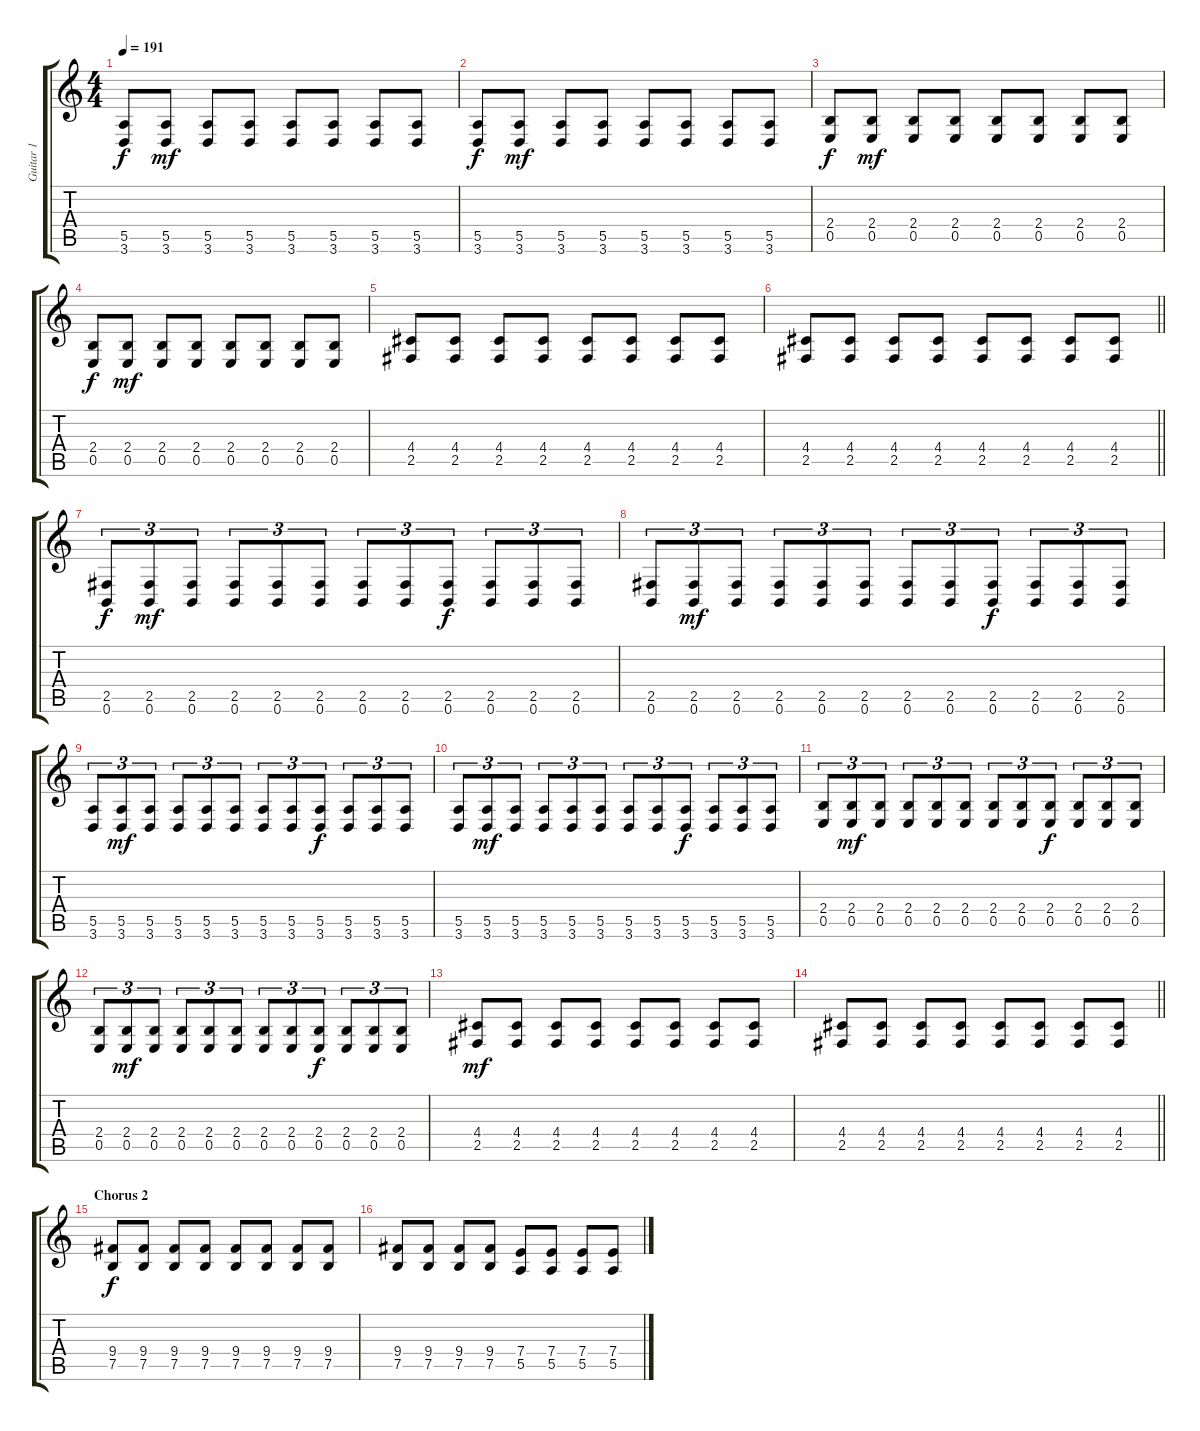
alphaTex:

\track ("Guitar 1" "Guitar 1") {instrument distortionguitar}
\staff {score tabs}
\tuning (B3 Gb3 D3 A2 E2 B1) {hide}
\ts (4 4)
\tempo 191
\clef g2
\ks c
(5.5 3.6).8{dy f} (5.5 3.6).8{dy mf} (5.5 3.6).8 (5.5 3.6).8 (5.5 3.6).8 (5.5 3.6).8 (5.5 3.6).8 (5.5 3.6).8 |
(5.5 3.6).8{dy f} (5.5 3.6).8{dy mf} (5.5 3.6).8 (5.5 3.6).8 (5.5 3.6).8 (5.5 3.6).8 (5.5 3.6).8 (5.5 3.6).8 |
(2.4 0.5).8{dy f} (2.4 0.5).8{dy mf} (2.4 0.5).8 (2.4 0.5).8 (2.4 0.5).8 (2.4 0.5).8 (2.4 0.5).8 (2.4 0.5).8 |
(2.4 0.5).8{dy f} (2.4 0.5).8{dy mf} (2.4 0.5).8 (2.4 0.5).8 (2.4 0.5).8 (2.4 0.5).8 (2.4 0.5).8 (2.4 0.5).8 |
(4.4 2.5).8 (4.4 2.5).8 (4.4 2.5).8 (4.4 2.5).8 (4.4 2.5).8 (4.4 2.5).8 (4.4 2.5).8 (4.4 2.5).8 |
\barLineRight lightlight
(4.4 2.5).8 (4.4 2.5).8 (4.4 2.5).8 (4.4 2.5).8 (4.4 2.5).8 (4.4 2.5).8 (4.4 2.5).8 (4.4 2.5).8 |
\section ("" "")
(2.5 0.6).8{tu (3 2) dy f} (2.5 0.6).8{tu (3 2) dy mf} (2.5 0.6).8{tu (3 2)} (2.5 0.6).8{tu (3 2)} (2.5 0.6).8{tu (3 2)} (2.5 0.6).8{tu (3 2)} (2.5 0.6).8{tu (3 2)} (2.5 0.6).8{tu (3 2)} (2.5 0.6).8{tu (3 2) dy f} (2.5 0.6).8{tu (3 2)} (2.5 0.6).8{tu (3 2)} (2.5 0.6).8{tu (3 2)} |
(2.5 0.6).8{tu (3 2)} (2.5 0.6).8{tu (3 2) dy mf} (2.5 0.6).8{tu (3 2)} (2.5 0.6).8{tu (3 2)} (2.5 0.6).8{tu (3 2)} (2.5 0.6).8{tu (3 2)} (2.5 0.6).8{tu (3 2)} (2.5 0.6).8{tu (3 2)} (2.5 0.6).8{tu (3 2) dy f} (2.5 0.6).8{tu (3 2)} (2.5 0.6).8{tu (3 2)} (2.5 0.6).8{tu (3 2)} |
(5.5 3.6).8{tu (3 2)} (5.5 3.6).8{tu (3 2) dy mf} (5.5 3.6).8{tu (3 2)} (5.5 3.6).8{tu (3 2)} (5.5 3.6).8{tu (3 2)} (5.5 3.6).8{tu (3 2)} (5.5 3.6).8{tu (3 2)} (5.5 3.6).8{tu (3 2)} (5.5 3.6).8{tu (3 2) dy f} (5.5 3.6).8{tu (3 2)} (5.5 3.6).8{tu (3 2)} (5.5 3.6).8{tu (3 2)} |
(5.5 3.6).8{tu (3 2)} (5.5 3.6).8{tu (3 2) dy mf} (5.5 3.6).8{tu (3 2)} (5.5 3.6).8{tu (3 2)} (5.5 3.6).8{tu (3 2)} (5.5 3.6).8{tu (3 2)} (5.5 3.6).8{tu (3 2)} (5.5 3.6).8{tu (3 2)} (5.5 3.6).8{tu (3 2) dy f} (5.5 3.6).8{tu (3 2)} (5.5 3.6).8{tu (3 2)} (5.5 3.6).8{tu (3 2)} |
(2.4 0.5).8{tu (3 2)} (2.4 0.5).8{tu (3 2) dy mf} (2.4 0.5).8{tu (3 2)} (2.4 0.5).8{tu (3 2)} (2.4 0.5).8{tu (3 2)} (2.4 0.5).8{tu (3 2)} (2.4 0.5).8{tu (3 2)} (2.4 0.5).8{tu (3 2)} (2.4 0.5).8{tu (3 2) dy f} (2.4 0.5).8{tu (3 2)} (2.4 0.5).8{tu (3 2)} (2.4 0.5).8{tu (3 2)} |
(2.4 0.5).8{tu (3 2)} (2.4 0.5).8{tu (3 2) dy mf} (2.4 0.5).8{tu (3 2)} (2.4 0.5).8{tu (3 2)} (2.4 0.5).8{tu (3 2)} (2.4 0.5).8{tu (3 2)} (2.4 0.5).8{tu (3 2)} (2.4 0.5).8{tu (3 2)} (2.4 0.5).8{tu (3 2) dy f} (2.4 0.5).8{tu (3 2)} (2.4 0.5).8{tu (3 2)} (2.4 0.5).8{tu (3 2)} |
(4.4 2.5).8{dy mf} (4.4 2.5).8 (4.4 2.5).8 (4.4 2.5).8 (4.4 2.5).8 (4.4 2.5).8 (4.4 2.5).8 (4.4 2.5).8 |
\barLineRight lightlight
(4.4 2.5).8 (4.4 2.5).8 (4.4 2.5).8 (4.4 2.5).8 (4.4 2.5).8 (4.4 2.5).8 (4.4 2.5).8 (4.4 2.5).8 |
\section ("" "Chorus 2")
(9.4 7.5).8{dy f} (9.4 7.5).8 (9.4 7.5).8 (9.4 7.5).8 (9.4 7.5).8 (9.4 7.5).8 (9.4 7.5).8 (9.4 7.5).8 |
(9.4 7.5).8 (9.4 7.5).8 (9.4 7.5).8 (9.4 7.5).8 (7.4 5.5).8 (7.4 5.5).8 (7.4 5.5).8 (7.4 5.5).8
